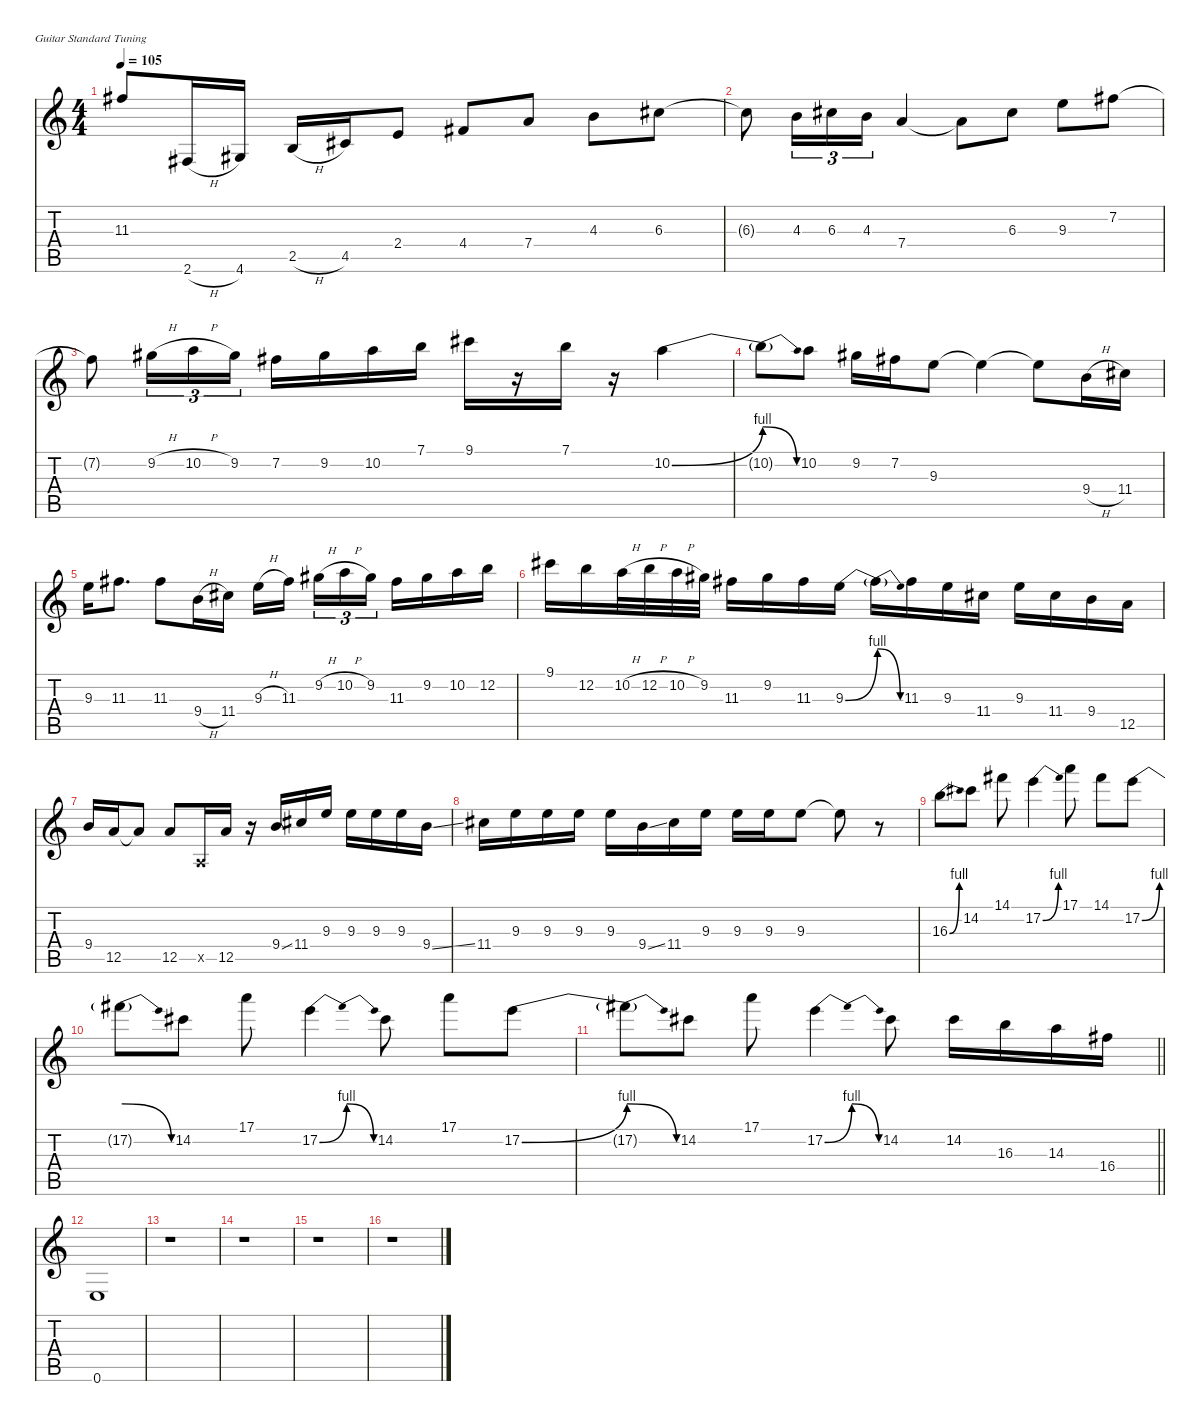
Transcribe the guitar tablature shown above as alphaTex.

\defaultSystemsLayout 4
\hideDynamics
\bracketExtendMode nobrackets
\singleTrackTrackNamePolicy hidden
\multiTrackTrackNamePolicy hidden
\otherSystemsTrackNameOrientation horizontal
\track ("Page (Solo and Fills)" "od.guit.") {defaultSystemsLayout 8 instrument overdrivenguitar}
\staff {score tabs}
\tuning (E4 B3 G3 D3 A2 E2)
\ts (4 4)
\tempo 105
\clef g2
\ks c
11.3{t acc #}.8{dy f beam Up} 2.6{h acc #}.16{beam Up} 4.6{acc #}.16{beam Up} 2.5{h}.16{beam Up} 4.5{acc #}.16{beam Up} 2.4.8{beam Up} 4.4{acc #}.8{beam Up} 7.4.8{beam Up} 4.3.8{beam Down} 6.3{acc #}.8{beam Down} |
6.3{t acc #}.8{beam Down} 4.3.16{tu (3 2) beam Down} 6.3{acc #}.16{tu (3 2) beam Down} 4.3.16{tu (3 2) beam Down} 7.4.4{beam Up} 7.4{t}.8{beam Down} 6.3{acc #}.8{beam Down} 9.3.8{beam Down} 7.2{acc #}.8{beam Down} |
7.2{t acc #}.8{beam Down} 9.2{h acc #}.16{tu (3 2) beam Down} 10.2{h}.16{tu (3 2) beam Down} 9.2{acc #}.16{tu (3 2) beam Down} 7.2{acc #}.16{beam Down} 9.2{acc #}.16{beam Down} 10.2.16{beam Down} 7.1.16{beam Down} 9.1{acc #}.16{beam Down} r.16{beam Down} 7.1.16{beam Down} r.16{beam Down} 10.2{be (bend 0 0 60 4)}.4{beam Down} |
10.2{be (release 0 4 60 0) t}.8{beam Down} 10.2.8{beam Down} 9.2{acc #}.16{beam Down} 7.2{acc #}.16{beam Down} 9.3.8{beam Down} 9.3{t}.4{beam Down} 9.3{t}.8{beam Down} 9.4{h}.16{beam Down} 11.4{acc #}.16{beam Down} |
9.3.16{beam Down} 11.3{acc #}.8{d beam Down} 11.3{acc #}.8{beam Down} 9.4{h}.16{beam Down} 11.4{acc #}.16{beam Down} 9.3{h}.16{beam Down} 11.3{acc #}.16{beam Down} 9.2{h acc #}.16{tu (3 2) beam Down} 10.2{h}.16{tu (3 2) beam Down} 9.2{acc #}.16{tu (3 2) beam Down} 11.3{acc #}.16{beam Down} 9.2{acc #}.16{beam Down} 10.2.16{beam Down} 12.2.16{beam Down} |
9.1{acc #}.16{beam Down} 12.2.16{beam Down} 10.2{h}.32{beam Down} 12.2{h}.32{beam Down} 10.2{h}.32{beam Down} 9.2{acc #}.32{beam Down} 11.3{acc #}.16{beam Down} 9.2{acc #}.16{beam Down} 11.3{acc #}.16{beam Down} 9.3{be (bend 0 0 60 4)}.16{beam Down} 9.3{be (release 0 4 60 0) t}.16{beam Down} 11.3{acc #}.16{beam Down} 9.3.16{beam Down} 11.4{acc #}.16{beam Down} 9.3.16{beam Down} 11.4{acc #}.16{beam Down} 9.4.16{beam Down} 12.5.16{beam Down} |
9.4.16{beam Up} 12.5.16{beam Up} 12.5{t}.8{beam Up} 12.5.8{beam Up} 0.5{x}.16{beam Up} 12.5.16{beam Up} r.16{beam Up} 9.4{ss}.16{beam Down} 11.4{acc #}.16{beam Down} 9.3.16{beam Down} 9.3.16{beam Down} 9.3.16{beam Down} 9.3.16{beam Down} 9.4{ss}.16{beam Down} |
11.4{acc #}.16{beam Down} 9.3.16{beam Down} 9.3.16{beam Down} 9.3.16{beam Down} 9.3.16{beam Down} 9.4{ss}.16{beam Down} 11.4{acc #}.16{beam Down} 9.3.16{beam Down} 9.3.16{beam Down} 9.3.16{beam Down} 9.3.8{beam Down} 9.3{t}.8{beam Down} r.8{beam Down} |
16.3{be (bend 0 0 30 4)}.8{beam Down} 14.2{acc #}.8{beam Down} 14.1{acc #}.8{beam Down} 17.2{be (bend 0 0 30 4)}.4{beam Down} 17.1.8{beam Down} 14.1{acc #}.8{beam Down} 17.2{be (bend 0 0 60 4)}.8{beam Down} |
17.2{be (release 0 4 60 0) t}.8{beam Down} 14.2{acc #}.8{beam Down} 17.1.8{beam Down} 17.2{be (bendrelease 0 0 15 4 30 4 45 0)}.4{beam Down} 14.2{acc #}.8{beam Down} 17.1.8{beam Down} 17.2{be (bend 0 0 60 4)}.8{beam Down} |
\barLineRight lightlight
17.2{be (release 0 4 60 0) t}.8{beam Down} 14.2{acc #}.8{beam Down} 17.1.8{beam Down} 17.2{be (bendrelease 0 0 15 4 30 4 45 0)}.4{beam Down} 14.2{acc #}.8{beam Down} 14.2{acc #}.16{beam Down} 16.3.16{beam Down} 14.3.16{beam Down} 16.4{acc #}.16{beam Down} |
0.6.1{beam Up} |
r.1{beam Down} |
r.1{beam Down} |
r.1{beam Down} |
r.1{beam Down}
